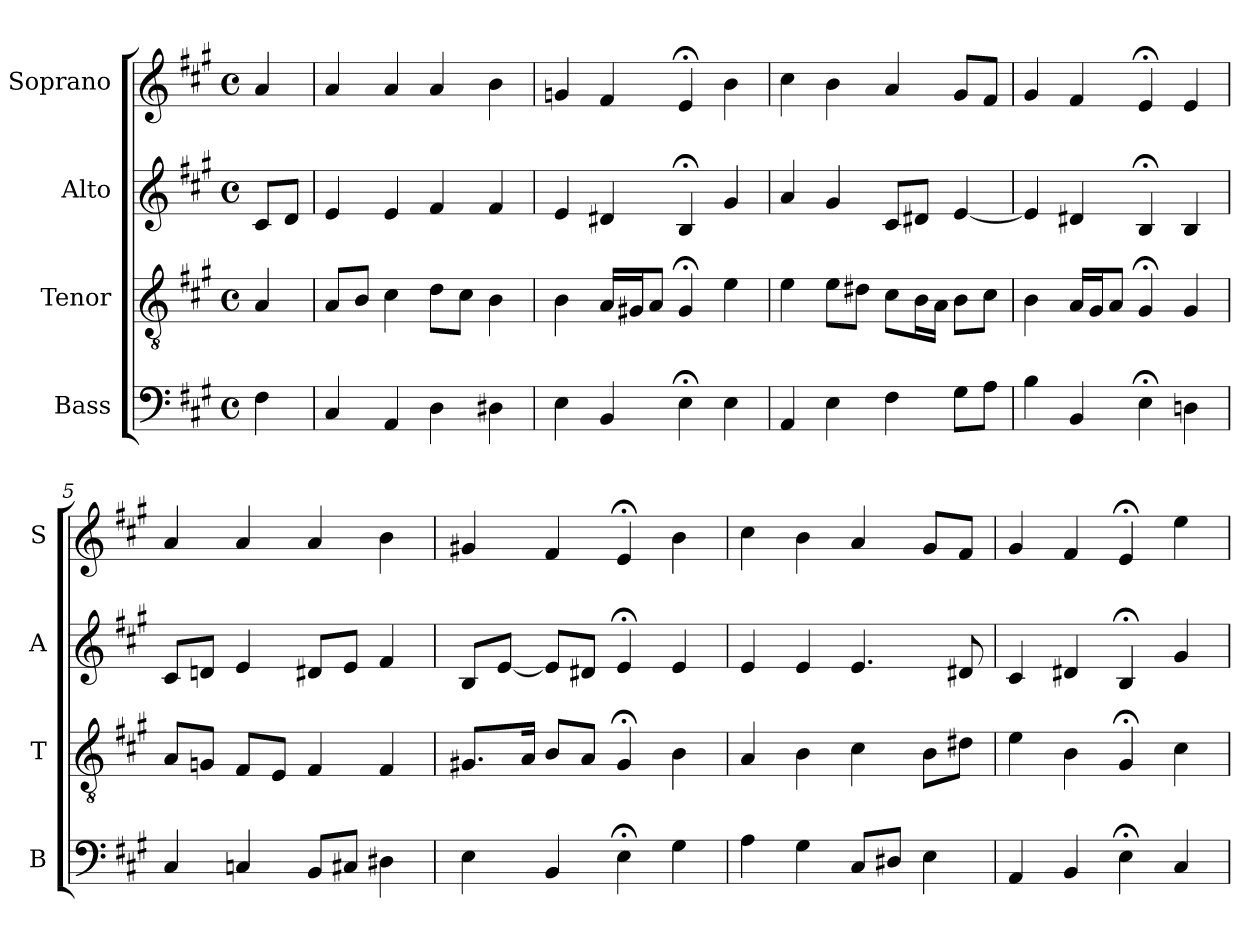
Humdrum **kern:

**kern	**kern	**kern	**kern
*part4	*part3	*part2	*part1
*staff4	*staff3	*staff2	*staff1
*I"Bass	*I"Tenor	*I"Alto	*I"Soprano
*I'B	*I'T	*I'A	*I'S
*clefF4	*clefGv2	*clefG2	*clefG2
*k[f#c#g#]	*k[f#c#g#]	*k[f#c#g#]	*k[f#c#g#]
*A:	*A:	*A:	*A:
*M4/4	*M4/4	*M4/4	*M4/4
*met(c)	*met(c)	*met(c)	*met(c)
*MM100	*MM100	*MM100	*MM100
=	=	=	=
4F#	4A	8c#L	4a
.	.	8dJ	.
=1	=1	=1	=1
4C#	8AL	4e	4a
.	8BJ	.	.
4AA	4c#	4e	4a
4D	8dL	4f#	4a
.	8c#J	.	.
4D#X	4B	4f#	4b
=2	=2	=2	=2
4E	4B	4e	4gn
4BBi	16AiLL	4d#Xi	4f#i
.	16G#XJ	.	.
.	8AJ	.	.
4E;<	4G#;<	4B;<	4e;<
4E	4e	4g#	4b
=3	=3	=3	=3
4AA	4e	4a	4cc#
4E	8eL	4g#	4b
.	8d#XJ	.	.
4F#	8c#L	8c#L	4a
.	16BL	8d#XJ	.
.	16AJJ	.	.
8G#L	8BL	[4e	8g#L
8AJ	8c#J	.	8f#J
=4	=4	=4	=4
4B	4B	4e]	4g#
4BBi	16AiLL	4d#Xi	4f#i
.	16G#J	.	.
.	8AJ	.	.
4E;<	4G#;<	4B;<	4e;<
4Dn	4G#	4B	4e
=5	=5	=5	=5
4C#	8AL	8c#L	4a
.	8GnJ	8dnJ	.
4Cn	8F#L	4e	4a
.	8EJ	.	.
8BBiL	4F#i	8d#XiL	4ai
8C#XJ	.	8eJ	.
4D#X	4F#	4f#	4b
=6	=6	=6	=6
4E	8.G#XL	8BL	4g#X
.	.	[8eJ	.
.	16AJk	.	.
4BB	8BL	8eL]	4f#
.	8AJ	8d#XJ	.
4E;<	4G#;<	4e;<	4e;<
4G#	4B	4e	4b
=7	=7	=7	=7
4A	4A	4e	4cc#
4G#	4B	4e	4b
8C#L	4c#	4.e	4a
8D#XJ	.	.	.
4E	8BL	.	8g#L
.	8d#XJ	8d#X	8f#J
=8	=8	=8	=8
4AA	4e	4c#	4g#
4BB	4B	4d#X	4f#
4E;<	4G#;<	4B;<	4e;<
4C#	4c#	4g#	4ee
=	=	=	=
*-	*-	*-	*-
